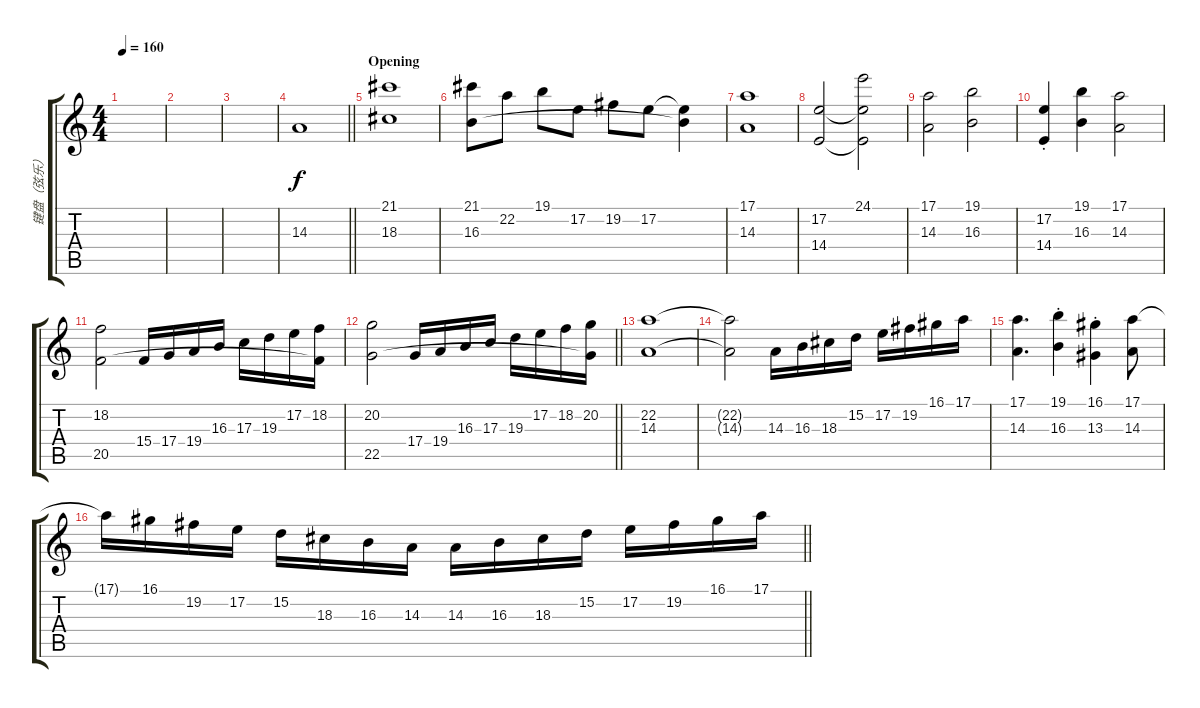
\track ("键盘（弦乐）" "键盘（弦乐）") {instrument stringensemble1}
\staff {score tabs}
\tuning (E4 B3 G3 D3 A2 E2) {hide}
\ts (4 4)
\tempo 160
\clef g2
\ks c
|
|
|
\barLineRight lightlight
14.3.1 |
\section ("" "Opening")
(21.1 18.3).1 |
(21.1 16.3).8 22.2.8 19.1.8 17.2.8 19.2.8 17.2.8 (17.2{t} 16.3{t}).4 |
(17.1 14.3).1 |
(17.2 14.4).2 (24.1 17.2{t} 14.4{t}).2 |
(17.1 14.3).2 (19.1 16.3).2 |
(17.2{st} 14.4{st}).4 (19.1 16.3).4 (17.1 14.3).2 |
(18.2 20.5).2 15.4.16 17.4.16 19.4.16 16.3.16 17.3.16 19.3.16 17.2.16 (18.2 20.5{t}).16 |
\barLineRight lightlight
(20.2 22.5).2 17.4.16 19.4.16 16.3.16 17.3.16 19.3.16 17.2.16 18.2.16 (20.2 22.5{t}).16 |
(22.2 14.3).1 |
(22.2{t} 14.3{t}).2 14.3.16 16.3.16 18.3.16 15.2.16 17.2.16 19.2.16 16.1.16 17.1.16 |
(17.1 14.3).4{d} (19.1{st} 16.3{st}).4 (16.1{st} 13.3{st}).4 (17.1 14.3).8 |
\barLineRight lightlight
17.1{t}.16 16.1.16 19.2.16 17.2.16 15.2.16 18.3.16 16.3.16 14.3.16 14.3.16 16.3.16 18.3.16 15.2.16 17.2.16 19.2.16 16.1.16 17.1.16
